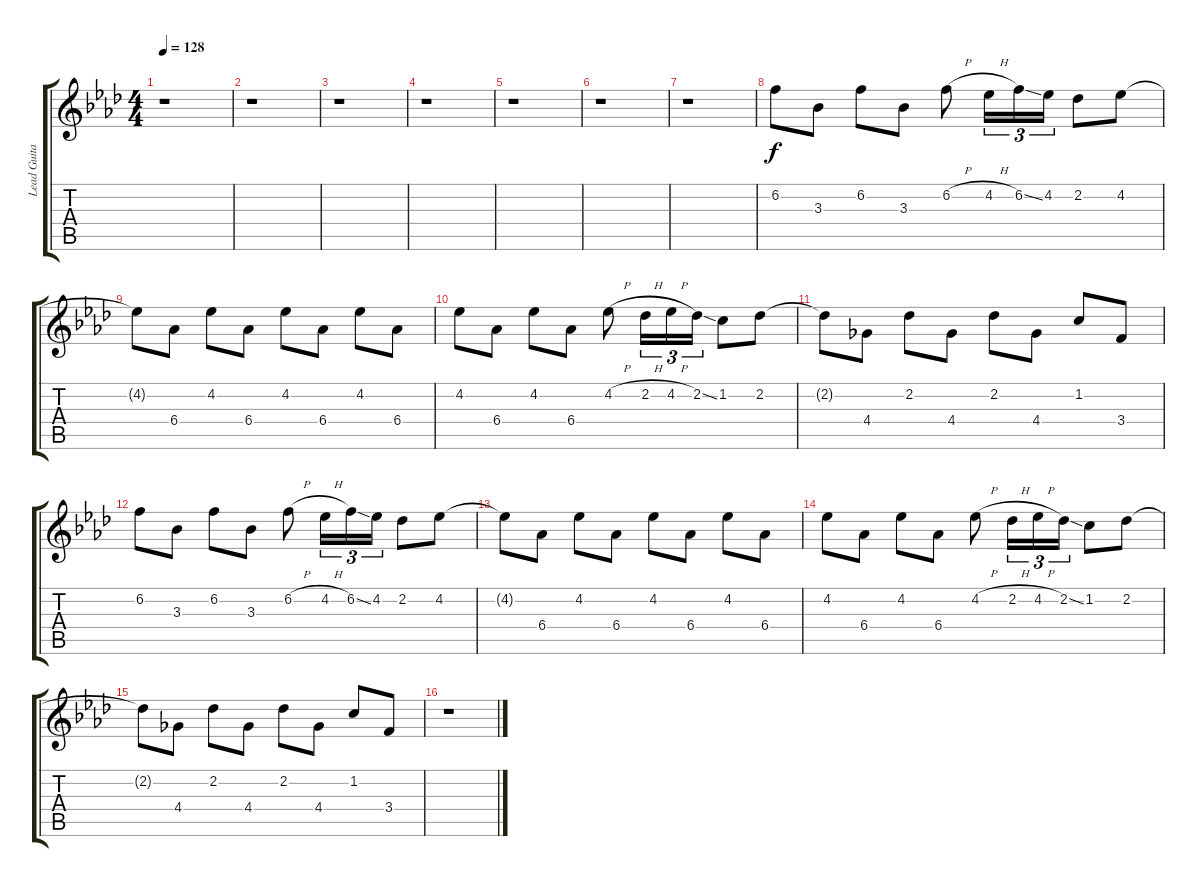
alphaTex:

\track ("Lead Guitar" "Lead Guita") {instrument distortionguitar}
\staff {score tabs}
\tuning (E4 B3 G3 D3 A2 D2) {hide}
\ts (4 4)
\tempo 128
\clef g2
\ks fminor
r.1{dy f} |
r.1 |
r.1 |
r.1 |
r.1 |
r.1 |
r.1 |
6.2.8{volume 16} 3.3.8 6.2.8 3.3.8 6.2{h}.8 4.2{h}.16{tu (3 2)} 6.2{ss}.16{tu (3 2)} 4.2.16{tu (3 2)} 2.2.8 4.2.8 |
4.2{t}.8 6.4.8 4.2.8 6.4.8 4.2.8 6.4.8 4.2.8 6.4.8 |
4.2.8 6.4.8 4.2.8 6.4.8 4.2{h}.8 2.2{h}.16{tu (3 2)} 4.2{h}.16{tu (3 2)} 2.2{ss}.16{tu (3 2)} 1.2.8 2.2.8 |
2.2{t}.8 4.4.8 2.2.8 4.4.8 2.2.8 4.4.8 1.2.8 3.4.8 |
6.2.8 3.3.8 6.2.8 3.3.8 6.2{h}.8 4.2{h}.16{tu (3 2)} 6.2{ss}.16{tu (3 2)} 4.2.16{tu (3 2)} 2.2.8 4.2.8 |
4.2{t}.8 6.4.8 4.2.8 6.4.8 4.2.8 6.4.8 4.2.8 6.4.8 |
4.2.8 6.4.8 4.2.8 6.4.8 4.2{h}.8 2.2{h}.16{tu (3 2)} 4.2{h}.16{tu (3 2)} 2.2{ss}.16{tu (3 2)} 1.2.8 2.2.8 |
2.2{t}.8 4.4.8 2.2.8 4.4.8 2.2.8 4.4.8 1.2.8 3.4.8 |
r.1
